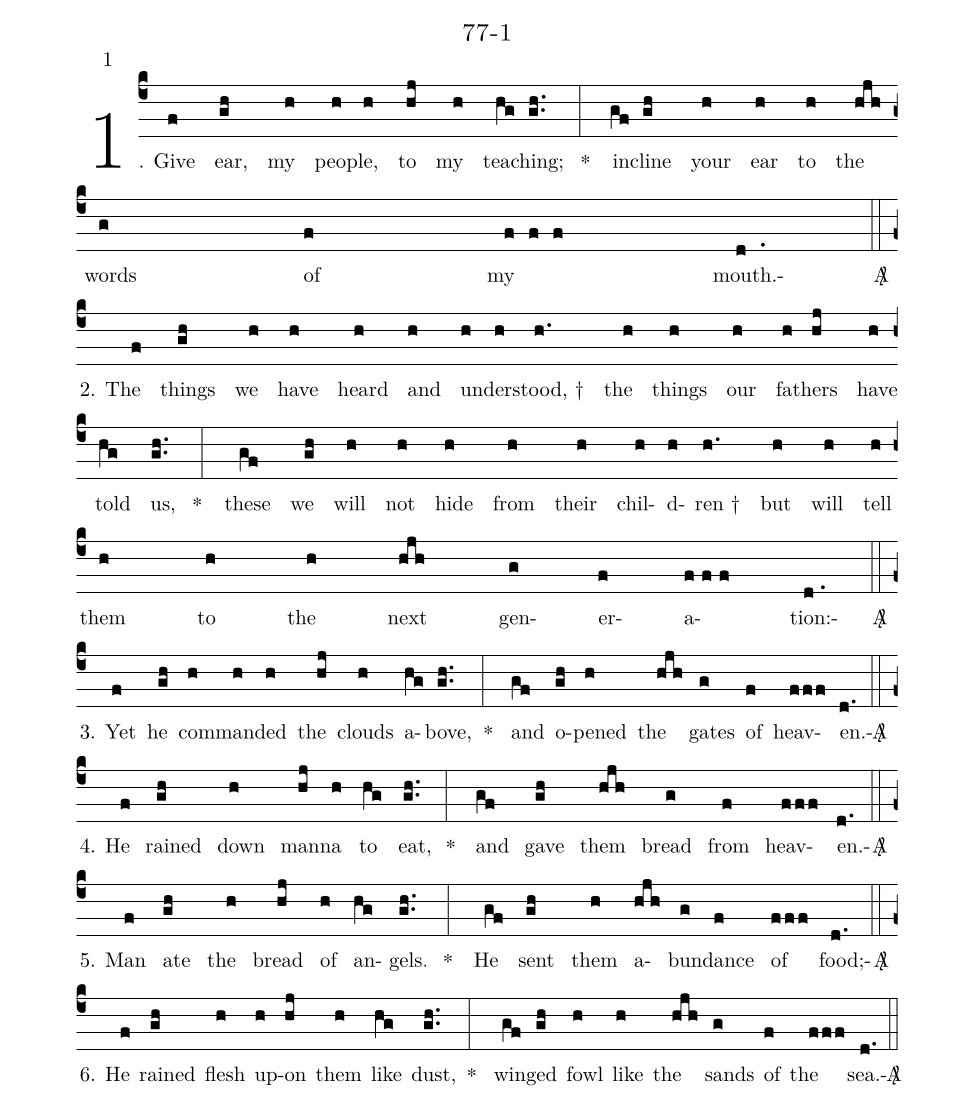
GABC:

name: 77-1;
annotation: 1;
%%
(c4)1. Give(f) ear,(gh) my(h) peo(h)ple,(h) to(hj) my(h) teach(hg)ing;(gh..) * (:) in(gf)cline(gh) your(h) ear(h) to(h) the(hjh) words(g) of(f) my(fff) mouth.(d.)<sp>A/</sp> (::) (z)
2. The(f) things(gh) we(h) have(h) heard(h) and(h) un(h)der(h)stood, †(h.) the(h) things(h) our(h) fa(h)thers(hj) have(h) told(hg) us,(gh..) * (:) these(gf) we(gh) will(h) not(h) hide(h) from(h) their(h) chil(h)d(h)ren †(h.) but(h) will(h) tell(h) them(h) to(h) the(h) next(hjh) gen(g)er(f)a(fff)tion:(d.)<sp>A/</sp> (::) (z)
3. Yet(f) he(gh) com(h)mand(h)ed(h) the(hj) clouds(h) a(hg)bove,(gh..) * (:) and(gf) o(gh)pened(h) the(hjh) gates(g) of(f) heav(fff)en.(d.)<sp>A/</sp> (::) (z)
4. He(f) rained(gh) down(h) man(hj)na(h) to(hg) eat,(gh..) * (:) and(gf) gave(gh) them(hjh) bread(g) from(f) heav(fff)en.(d.)<sp>A/</sp> (::) (z)
5. Man(f) ate(gh) the(h) bread(hj) of(h) an(hg)gels.(gh..) * (:) He(gf) sent(gh) them(h) a(hjh)bun(g)dance(f) of(fff) food;(d.)<sp>A/</sp> (::) (z)
6. He(f) rained(gh) flesh(h) up(h)on(hj) them(h) like(hg) dust,(gh..) * (:) win(gf)ged(gh) fowl(h) like(h) the(hjh) sands(g) of(f) the(fff) sea.(d.)<sp>A/</sp> (::) (z)
